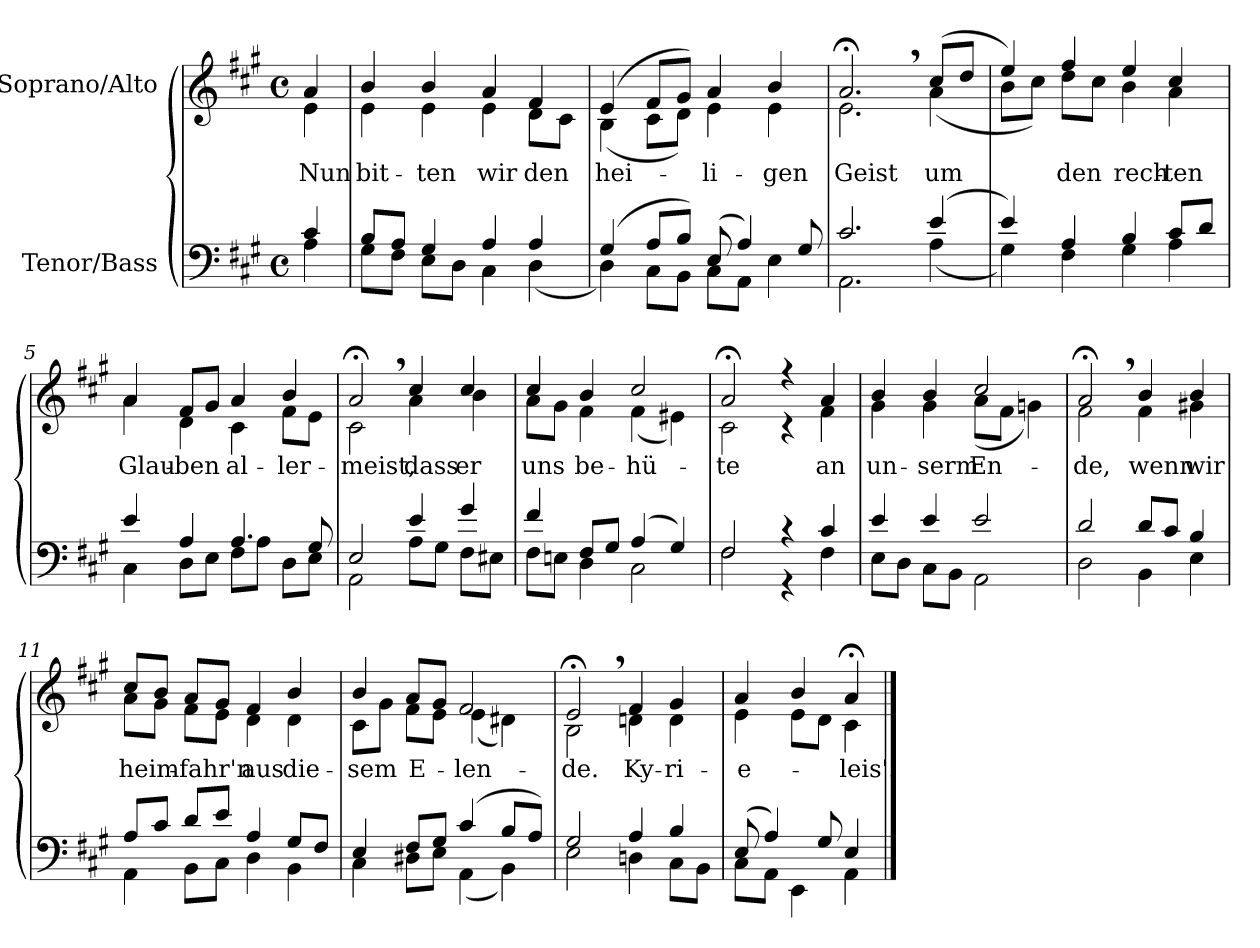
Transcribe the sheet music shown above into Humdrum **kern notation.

**kern	**kern	**text
*part2	*part1	*part1
*staff2	*staff1	*staff1
*I"Tenor/Bass	*I"Soprano/Alto	*
*clefF4	*clefG2	*
*k[f#c#g#]	*k[f#c#g#]	*
*M4/4	*M4/4	*
*met(c)	*met(c)	*
=	=	=
*^	*	*
!	!	!	!LO:LY:b
*	*	*^	*
4c#/	4A\	4a/	4e\	Nun
=1	=1	=1	=1	=1
!	!	!	!	!LO:LY:b
8B/L	8G#\L	4b/	4e\	bit-
8A/J	8F#\J	.	.	.
!	!	!	!	!LO:LY:b
4G#/	8E\L	4b/	4e\	-ten
.	8D\J	.	.	.
!	!	!	!	!LO:LY:b
4A/	4C#\	4a/	4e\	wir
!	!	!	!	!LO:LY:b
4A/	(4D\	4f#/	8d\L	den
.	.	.	8c#\J	.
=2	=2	=2	=2	=2
!	!	!	!	!LO:LY:b
(4G#/	4D\)	(4e/	(4B\	hei-
8A/L	8C#\L	8f#/L	8c#\L	.
8B/J)	8BB\J	8g#/J)	8d\J)	.
!	!	!	!	!LO:LY:b
(8E/	8C#\L	4a/	4e\	-li-
4A/)	8AA\J	.	.	.
!	!	!	!	!LO:LY:b
.	4E\	4b/	4e\	-gen
8G#/	.	.	.	.
=3	=3	=3	=3	=3
!	!	!	!	!LO:LY:b
2.c#/	2.AA\	2.a;<,/	2.e\	Geist
!	!	!	!	!LO:LY:b
(4e/	(4A\	(8cc#/L	(4a\	um
.	.	8dd/J	.	.
=4	=4	=4	=4	=4
4e/)	4G#\)	4ee/)	8b\L	.
.	.	.	8cc#\J)	.
!	!	!	!	!LO:LY:b
4A/	4F#\	4ff#/	8dd\L	den
.	.	.	8cc#\J	.
!	!	!	!	!LO:LY:b
4B/	4G#\	4ee/	4b\	rech-
!	!	!	!	!LO:LY:b
8c#/L	4A\	4cc#/	4a\	-ten
8d/J	.	.	.	.
!!LO:LB:g=z	!!
=5	=5	=5	=5	=5
!	!	!	!	!LO:LY:b
4e/	4C#\	4a/	4a\	Glau-
!	!	!	!	!LO:LY:b
4A/	8D\L	8f#/L	4d\	-ben
.	8E\J	8g#/J	.	.
!	!	!	!	!LO:LY:b
4.A/	8F#\L	4a/	4c#\	al-
.	8A\J	.	.	.
!	!	!	!	!LO:LY:b
.	8D\L	4b/	8f#\L	-ler-
8G#/	8E\J	.	8e\J	.
=6	=6	=6	=6	=6
!	!	!	!	!LO:LY:b
2E/	2AA\	2a;<,/	2c#\	-meist,
!	!	!	!	!LO:LY:b
4e/	8A\L	4cc#/	4a\	dass
.	8G#\J	.	.	.
!	!	!	!	!LO:LY:b
4g#/	8F#\L	4cc#/	4b\	er
.	8E#X\J	.	.	.
=7	=7	=7	=7	=7
!	!	!	!	!LO:LY:b
4f#/	8F#\L	4cc#/	8a\L	uns
.	8En\J	.	8g#\J	.
!	!	!	!	!LO:LY:b
8F#/L	4D\	4b/	4f#\	be-
8G#/J	.	.	.	.
!	!	!	!	!LO:LY:b
(4A/	2C#\	2cc#/	(4f#\	-hü-
4G#/)	.	.	4e#X\)	.
=8	=8	=8	=8	=8
!	!	!	!	!LO:LY:b
2F#/	2F#\	2a;</	2c#\	-te
4r	4r	4r	4r	.
!	!	!	!	!LO:LY:b
4c#/	4F#\	4a/	4f#\	an
=9	=9	=9	=9	=9
!	!	!	!	!LO:LY:b
4e/	8E\L	4b/	4g#\	un-
.	8D\J	.	.	.
!	!	!	!	!LO:LY:b
4e/	8C#\L	4b/	4g#\	-serm
.	8BB\J	.	.	.
!	!	!	!	!LO:LY:b
2e/	2AA\	2cc#/	(8a\L	En-
.	.	.	8f#\J	.
.	.	.	4gn\)	.
!!LO:LB:g=z	!!
=10	=10	=10	=10	=10
!	!	!	!	!LO:LY:b
2d/	2D\	2a;<,/	2f#\	-de,
!	!	!	!	!LO:LY:b
8d/L	4BB\	4b/	4f#\	wenn
8c#/J	.	.	.	.
!	!	!	!	!LO:LY:b
4B/	4E\	4b/	4g#X\	wir
=11	=11	=11	=11	=11
!	!	!	!	!LO:LY:b
8A/L	4AA\	8cc#/L	8a\L	heim-
8c#/J	.	8b/J	8g#\J	.
!	!	!	!	!LO:LY:b
8d/L	8BB\L	8a/L	8f#\L	-fahr'n
8e/J	8C#\J	8g#/J	8e\J	.
!	!	!	!	!LO:LY:b
4A/	4D\	4f#/	4d\	aus
!	!	!	!	!LO:LY:b
8G#/L	4BB\	4b/	4d\	die-
8F#/J	.	.	.	.
=12	=12	=12	=12	=12
!	!	!	!	!LO:LY:b
4E/	4C#\	4b/	8c#\L	-sem
.	.	.	8g#\J	.
!	!	!	!	!LO:LY:b
8F#/L	8D#X\L	8a/L	8f#\L	E-
8G#/J	8E\J	8g#/J	8e\J	.
!	!	!	!	!LO:LY:b
(4c#/	(4AA\	2f#/	(4e\	-len-
8B/L	4BB\)	.	4d#X\)	.
8A/J)	.	.	.	.
=13	=13	=13	=13	=13
!	!	!	!	!LO:LY:b
2G#/	2E\	2e;<,/	2B\	-de.
!	!	!	!	!LO:LY:b
4A/	4Dn\	4f#/	4dn\	Ky-
!	!	!	!	!LO:LY:b
4B/	8C#\L	4g#/	4d\	-ri-
.	8BB\J	.	.	.
=14	=14	=14	=14	=14
!	!	!	!	!LO:LY:b
(8E/	8C#\L	4a/	4e\	-e-
4A/)	8AA\J	.	.	.
.	4EE\	4b/	8e\L	.
8G#/	.	.	8d\J	.
!	!	!	!	!LO:LY:b
4E/	4AA\	4a;</	4c#\	-leis'.
*v	*v	*	*	*
*	*v	*v	*
==	==	==
*-	*-	*-
